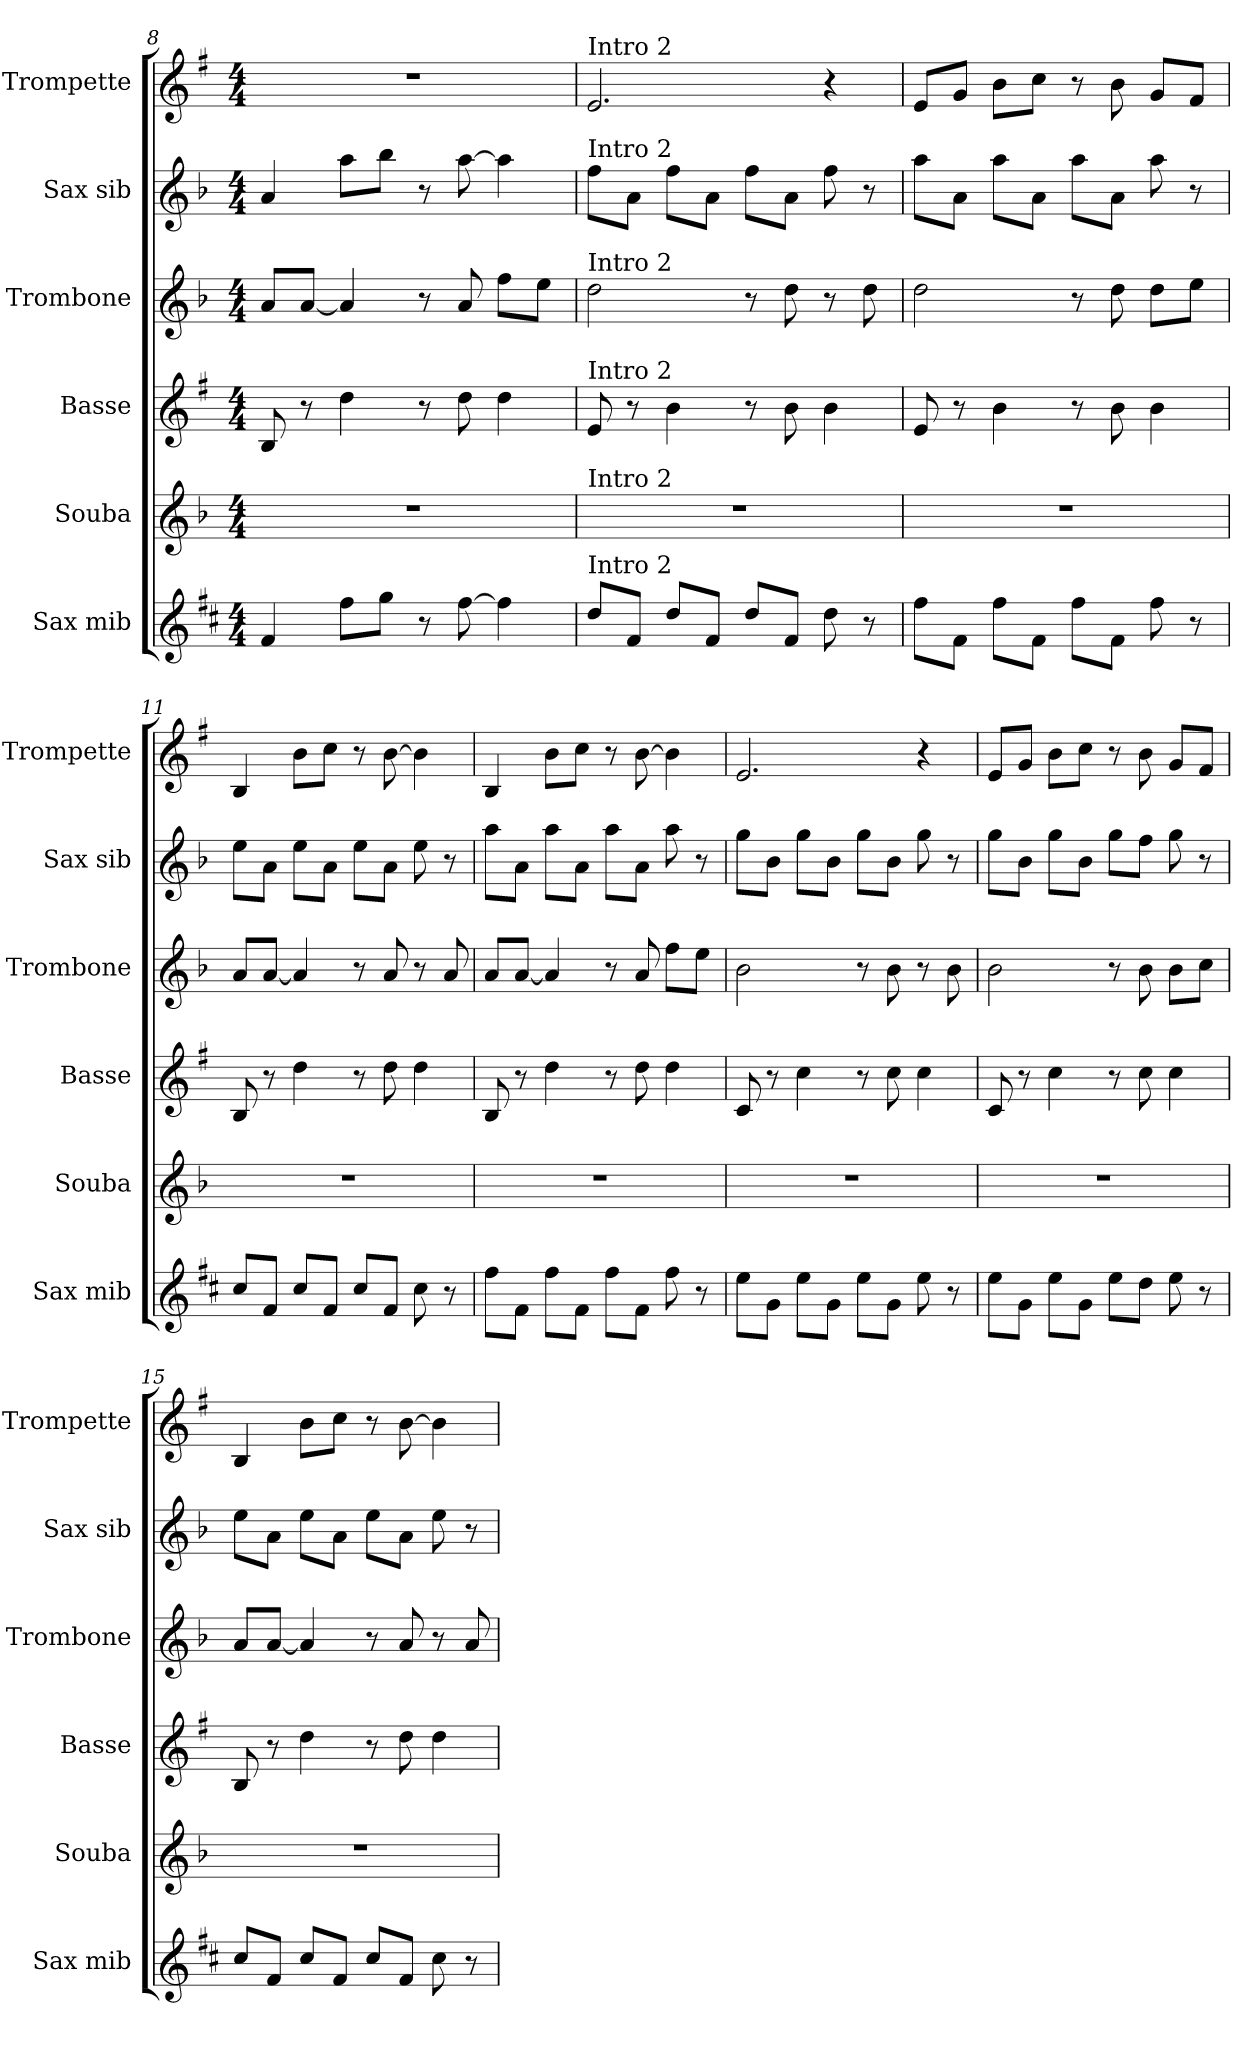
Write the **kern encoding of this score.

**kern	**kern	**kern	**kern	**kern	**kern
*part6	*part5	*part4	*part3	*part2	*part1
*staff6	*staff5	*staff4	*staff3	*staff2	*staff1
*I"Sax mib	*I"Souba	*I"Basse	*I"Trombone	*I"Sax sib	*I"Trompette
*I'Sax mib	*I'Souba	*I'Basse	*I'Trombone	*I'Sax sib	*I'Trompette
*clefG2	*clefG2	*clefG2	*clefG2	*clefG2	*clefG2
*ITrd5c9	*ITrd15c26	*ITrd4c7	*ITrd8c14	*ITrd8c14	*ITrd1c2
*k[b-]	*k[b-]	*k[]	*k[b-]	*k[b-]	*k[b-]
*M4/4	*M4/4	*M4/4	*M4/4	*M4/4	*M4/4
=8	=8	=8	=8	=8	=8
4A	1r	8E	8AL	4A	1r
.	.	8r	[8AJ	.	.
8aL	.	4g	4A]	8aL	.
8b-J	.	.	.	8b-J	.
8r	.	8r	8r	8r	.
[8a	.	8g	8A	[8a	.
4a]	.	4g	8fL	4a]	.
.	.	.	8eJ	.	.
=9	=9	=9	=9	=9	=9
!	!	!	!	!	!LO:TX:t=Intro 2
!	!	!	!	!LO:TX:t=Intro 2	!
!	!	!	!LO:TX:t=Intro 2	!	!
!	!	!LO:TX:t=Intro 2	!	!	!
!	!LO:TX:t=Intro 2	!	!	!	!
!LO:TX:t=Intro 2	!	!	!	!	!
8fL	1r	8A	2d	8fL	2.d
8AJ	.	8r	.	8AJ	.
8fL	.	4e	.	8fL	.
8AJ	.	.	.	8AJ	.
8fL	.	8r	8r	8fL	.
8AJ	.	8e	8d	8AJ	.
8f	.	4e	8r	8f	4r
8r	.	.	8d	8r	.
=10	=10	=10	=10	=10	=10
8aL	1r	8A	2d	8aL	8dL
8AJ	.	8r	.	8AJ	8fJ
8aL	.	4e	.	8aL	8aL
8AJ	.	.	.	8AJ	8b-J
8aL	.	8r	8r	8aL	8r
8AJ	.	8e	8d	8AJ	8a
8a	.	4e	8dL	8a	8fL
8r	.	.	8eJ	8r	8eJ
=11	=11	=11	=11	=11	=11
8eL	1r	8E	8AL	8eL	4A
8AJ	.	8r	[8AJ	8AJ	.
8eL	.	4g	4A]	8eL	8aL
8AJ	.	.	.	8AJ	8b-J
8eL	.	8r	8r	8eL	8r
8AJ	.	8g	8A	8AJ	[8a
8e	.	4g	8r	8e	4a]
8r	.	.	8A	8r	.
=12	=12	=12	=12	=12	=12
8aL	1r	8E	8AL	8aL	4A
8AJ	.	8r	[8AJ	8AJ	.
8aL	.	4g	4A]	8aL	8aL
8AJ	.	.	.	8AJ	8b-J
8aL	.	8r	8r	8aL	8r
8AJ	.	8g	8A	8AJ	[8a
8a	.	4g	8fL	8a	4a]
8r	.	.	8eJ	8r	.
=13	=13	=13	=13	=13	=13
8gL	1r	8F	2B-	8gL	2.d
8B-J	.	8r	.	8B-J	.
8gL	.	4f	.	8gL	.
8B-J	.	.	.	8B-J	.
8gL	.	8r	8r	8gL	.
8B-J	.	8f	8B-	8B-J	.
8g	.	4f	8r	8g	4r
8r	.	.	8B-	8r	.
=14	=14	=14	=14	=14	=14
8gL	1r	8F	2B-	8gL	8dL
8B-J	.	8r	.	8B-J	8fJ
8gL	.	4f	.	8gL	8aL
8B-J	.	.	.	8B-J	8b-J
8gL	.	8r	8r	8gL	8r
8fJ	.	8f	8B-	8fJ	8a
8g	.	4f	8B-L	8g	8fL
8r	.	.	8cJ	8r	8eJ
=15	=15	=15	=15	=15	=15
8eL	1r	8E	8AL	8eL	4A
8AJ	.	8r	[8AJ	8AJ	.
8eL	.	4g	4A]	8eL	8aL
8AJ	.	.	.	8AJ	8b-J
8eL	.	8r	8r	8eL	8r
8AJ	.	8g	8A	8AJ	[8a
8e	.	4g	8r	8e	4a]
8r	.	.	8A	8r	.
=	=	=	=	=	=
*-	*-	*-	*-	*-	*-
